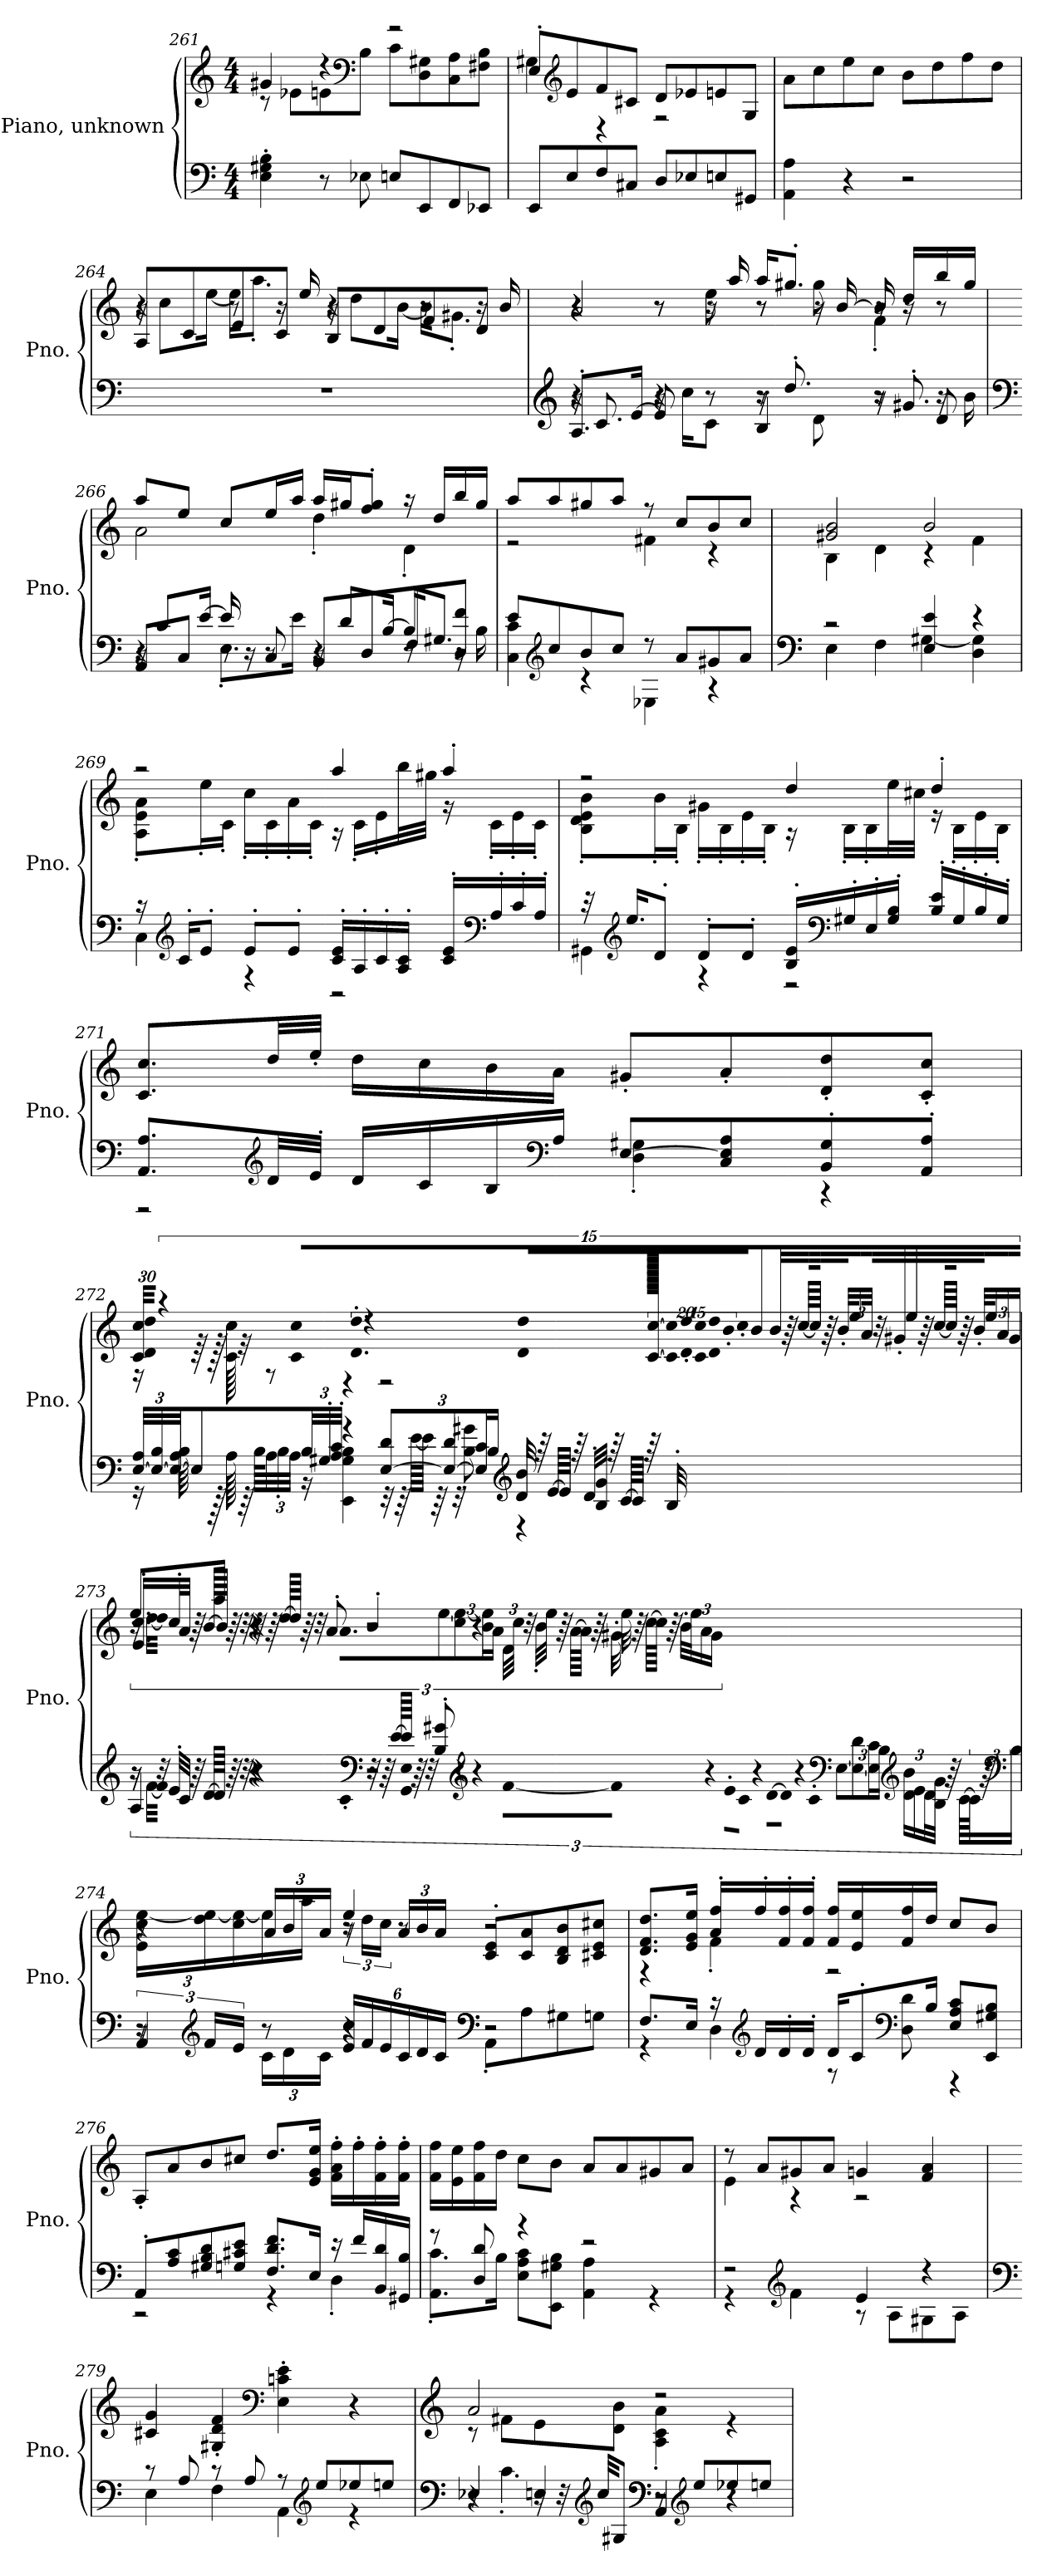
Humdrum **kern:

**kern	**kern
*part1	*part1
*staff2	*staff1
*I"Piano, unknown	*
*I'Pno.	*
*clefF4	*clefG2
*k[]	*k[]
*M4/4	*M4/4
=261	=261
*	*^
4E\' 4G#X\' 4B\'	4g#X/	8r
.	.	8e-X\L
8r	4r	8en\
*	*clefF4	*
8E-X\	.	8B\J
8En/L	2r	8c\L
8EE/	.	8D\ 8G#X\
8FF/	.	8C\ 8A\
8EE-X/J	.	8F#X\ 8B\J
!!LO:LB:g=z	!!
=262	=262	=262
8EE/L	8E'/L	4G#X\
*	*clefG2	*
8E/	8e/	.
8F/	8f/	4r
8C#X/J	8c#X/J	.
8D/L	8d/L	2r
8E-X/	8e-X/	.
8En/	8en/	.
8GG#X/J	8G#/J	.
*	*v	*v
=263	=263
4AA\ 4A\	8a\L
.	8cc\
4r	8ee\
.	8cc\J
2r	8b\L
.	8dd\
.	8ff\
.	8dd\J
=264	=264
*	*^
*	*	*^
1r	4r	16r	8A/L
.	.	8cc\L	.
.	.	.	8c/
.	.	[16ee\Jk	.
.	8r	16ee\KL]	8e/
.	.	8.aa'\J	.
.	16r	.	8c/J
.	16ee/	.	.
.	4r	16r	8B/L
.	.	8dd\L	.
.	.	.	8d/
.	.	[16b\Jk	.
.	8r	16b\KL]	8f/
.	.	8.g#X'\J	.
.	16r	.	8d/J
.	16b/	.	.
!!LO:LB:g=z	!!	!!
=265	=265	=265	=265
*clefG2	*	*	*
*^	*	*	*
*	*^	*	*	*
16r	4r	8.A'/L	4r	4r	2a/
8.c/	.	.	.	.	.
.	.	[16e/Jk	.	.	.
4r	16r	8e/]	8r	8r	.
.	16cc\KL	.	.	.	.
.	8c\J	8r	16r	8ee\	.
.	.	.	16aa/	.	.
16r	8r	4B'/	16aa/KL	8r	8r
8.dd'/	.	.	8.gg#X'/J	.	.
.	8d\	.	.	8gg#\	16r
.	.	.	.	.	[16b/
16r	8r	8r	16r	4f'\	16b/]
8.g#X'/	.	.	16dd/LL	.	16r
.	16r	8d/	16bb/	.	8r
.	16b\	.	16gg#/JJ	.	.
*	*	*	*v	*v	*v
=266	=266	=266	=266
*clefF4	*	*	*
*	*	*	*^
16r	4r	8AA/L	8aa/L	2a\
8c/L	.	.	.	.
.	.	8C/J	8ee/J	.
[16e/Jk	.	.	.	.
16e/]	8.E'\L	8r	8cc/L	.
16r	.	.	.	.
8r	.	8C/	16ee/L	.
.	16e\Jk	.	16aa/JJ	.
16r	4r	8BB/L	16aa/LL	4dd'\
8d/L	.	.	16gg#X/J	.
.	.	8D/	8ff/' 8gg#/'J	.
[16B/Jk	.	.	.	.
16B/KL]	8r	8F/	16r	4d'\
8.G#X'/J	.	.	16dd/LL	.
.	16r	8D/ 8f/J	16bb/	.
.	16B\	.	16gg#/JJ	.
*	*v	*v	*	*
!!LO:LB:g=z	!!
=267	=267	=267	=267
8e/L	4C\ 4c\	8aa/L	2r
*clefG2	*	*	*
8cc/	.	8aa/	.
8b/	4r	8gg#X/	.
8cc/J	.	8aa/J	.
8r	4E-X\	8r	4f#X\
8a/L	.	8cc/L	.
8g#X/	4r	8b/	4r
8a/J	.	8cc/J	.
=268	=268	=268	=268
*clefF4	*	*	*
2r	4E\	2g#X/ 2b/	4B\
.	4F\	.	4d\
4E/ 4e/	[4G#X\	2b/	4r
4r	4D\ 4G#\]	.	4f\
=269	=269	=269	=269
16r	4C\	2r	8A\' 8e\' 8a\'L
*clefG2	*	*	*
16c'/KL	.	.	.
8e'/J	.	.	16ee'\L
.	.	.	16c'\JJ
8e'/L	4r	.	16cc'\LL
.	.	.	16c'\
8e'/J	.	.	16a'\
.	.	.	16c'\JJ
16c/' 16e/'LL	2r	4aa/	16r
16A'/	.	.	16c'\LL
16c'/	.	.	16e'\
16A/' 16c/'JJ	.	.	32bb\L
.	.	.	32gg#X\JJJ
16c/' 16e/'LL	.	4aa'/	16r
*clefF4	*	*	*
16A'/	.	.	16c'\LL
16c'/	.	.	16e'\
16A'/JJ	.	.	16c'\JJ
!!LO:LB:g=z	!!
=270	=270	=270	=270
32r	4GG#X\	2r	8B\' 8d\' 8e\' 8b\'L
*clefG2	*	*	*
16.ee/KL	.	.	.
8d'/J	.	.	16b'\L
.	.	.	16B'\JJ
8d'/L	4r	.	16g#X'\LL
.	.	.	16B'\
8d'/J	.	.	16e'\
.	.	.	16B'\JJ
16B/' 16e/'LL	2r	4dd/	16r
*clefF4	*	*	*
16G#X'/	.	.	16B'\LL
16E'/	.	.	16B'\
16G#/' 16B/'JJ	.	.	32ee\L
.	.	.	32cc#X\JJJ
16B/' 16e/'LL	.	4dd'/	16r
16G#'/	.	.	16B'\LL
16B'/	.	.	16e'\
16G#'/JJ	.	.	16B'\JJ
*	*	*v	*v
=271	=271	=271
8.AA/ 8.A/L	2r	8.c/ 8.cc/L
*clefG2	*	*
32d/LL	.	32dd/LL
32e'/JJJ	.	32ee'/JJJ
16d/LL	.	16dd\LL
16c/	.	16cc\
16B/	.	16b\
*clefF4	*	*
16A/JJ	.	16a\JJ
[8E/L	4D\' 4G#X\'	8g#X'/L
8C/ 8E/] 8A/	.	8a'/
8BB/' 8G#/'	4r	8d/' 8dd/'
8AA/' 8A/'J	.	8c/' 8cc/'J
!!LO:PB:g=z
=272	=272	=272
*Xbrackettup	*	*
!	!	!LO:N:vis=64
*	*	*^
[48E/ 48A/LLL	16r	960%17c/ 960%17cc/LLLL	16r
!	!	!LO:N:vis=64	!
.	.	960%17d/ 960%17dd/JJJJ	.
48E/_ 48B/	.	.	.
.	.	1920ryy	.
!	!	!LO:N:vis=128	!
.	.	1920%17r	.
48E/_ 48A/JJ	.	.	.
!	!	!LO:N:vis=64	!
.	.	960%17c/ 960%17cc/LLLL	.
!	!	!LO:N:vis=64.	!
8E/]	64B\	640%17d/' 640%17dd/'JJJJ	64r
.	128r	.	128r
.	128A\	.	128c\ 128cc\
!	!	!LO:N:vis=64	!
.	.	960%17r	.
.	64r	.	32r
.	.	1920ryy	.
!	!	!LO:N:vis=64	!
.	.	960%17d/ 960%17dd/KLLL	.
.	64B\KLLL	.	.
.	48A\	[960c/ [960cc/	8r
.	.	960%19c/] 960%19cc/]	.
.	48B'\	48d/' 48dd/'	.
.	48A\JJJ	48c/ 48cc/	.
*	*	*Xbrackettup	*
48B/LL	16r	48d/ 48dd/	.
48G#X'/	.	48b'/	.
48A/' 48c/'JJJ	.	48cc'/JJJ	.
4r	4EE\ 4G#\ 4B\	4b/	4r
[12E/ 12d/L	32r	32b/	2r
.	64r	64r	.
.	[64e\LLLL	[64cc/LLLL	.
.	64e\JJJJ]	64cc/JJJJ]	.
.	64r	64r	.
12E/_ 12d/	.	.	.
.	32r	32b'/KLL	.
.	8B\' 8g#X\'	24ee/	.
24E/] 24c/L	.	48a/JJk	.
.	.	32r	.
24B/JJ	.	.	.
.	.	32g#X'/	.
*clefG2	*	*	*
32d/ 32b/	4r	32ee/	.
64r	.	64r	.
[64e/LLLL	.	[64cc/LLLL	.
64e/JJJJ]	.	64cc/JJJJ]	.
64r	.	64r	.
32d'/LLL	.	32b'/KLL	.
32B/ 32g#/JJJ	.	24ee/	.
64r	.	.	.
.	.	24a/	.
[64c/LLLL	.	.	.
64c/JJJJ]	.	.	.
64r	.	.	.
.	.	24g#/JJ	.
32B'/	.	.	.
!!LO:LB:g=z
=273	=273	=273	=273
*	*brackettup	*	*brackettup
*	*^	*	*^
16r	24r	4A/	8.ee/L	24r	16.e/' 16.cc/'LL
.	[48f\KKL	.	.	[48dd\KKL	.
32r	8f\J]	.	.	8dd\J]	.
32e'/LLL	.	.	.	.	32cc'/L
32c/JJJ	.	.	.	.	32a/JJJ
64r	.	.	.	.	64r
[64d/LLLL	.	.	.	.	[64b/LLLL
64d/JJJJ]	32r	.	16aa/Jk	64r	64b/JJJJ]
64r	.	.	.	32.a\KKL	64r
32r	32c'\	.	.	.	32r
*	*	*	*	*Xbrackettup	*
4r	32e\ 32cc\	4r	4r	[12ee\	32r
.	64r	.	.	.	64r
.	[64f\LLLL	.	.	.	[64dd/LLLL
.	64f\JJJJ]	.	.	.	64dd/JJJJ]
.	64r	.	.	.	64r
.	.	.	.	12cc\ 12ee\_	.
.	32e'\LLL	.	.	.	32r
.	32c\JJJ	.	.	.	8a'/
.	64r	.	.	.	.
.	.	.	.	24b\ 24ee\]L	.
.	[64d\LLLL	.	.	.	.
.	64d\JJJJ]	.	.	.	.
.	64r	.	.	.	.
.	.	.	.	24a\JJ	.
.	32c'\	.	.	.	.
*clefF4	*	*	*	*	*
*	*Xbrackettup	*	*	*	*
32r	[12E\L	2r	2r	24d\LL	4b'/
64r	.	.	.	.	.
.	.	.	.	48cc\JJk	.
[64e/LLLL	.	.	.	.	.
64e/JJJJ]	.	.	.	32r	.
64r	.	.	.	.	.
.	12E\_ 12d\	.	.	.	.
32r	.	.	.	32b'\LLL	.
8B/' 8g#X/'	.	.	.	32ee\JJJ	.
.	.	.	.	64r	.
.	24E\] 24c\L	.	.	.	.
.	.	.	.	[64a\LLLL	.
.	.	.	.	64a\JJJJ]	.
.	.	.	.	64r	.
.	24B\JJ	.	.	.	.
.	.	.	.	32g#X'\	.
*clefG2	*	*	*	*	*
4r	24d\ 24b\LL	.	.	32ee\	4r
.	.	.	.	64r	.
.	24e\	.	.	.	.
.	.	.	.	[64cc\LLLL	.
.	.	.	.	64cc\JJJJ]	.
.	.	.	.	64r	.
.	24d\	.	.	.	.
.	.	.	.	32b'\KLL	.
.	32B\ 32g#\JJk	.	.	24ee\	.
.	64r	.	.	.	.
.	.	.	.	24a\	.
.	[64c\LLLL	.	.	.	.
*	*brackettup	*	*	*	*
.	96c\JJJJ]	.	.	.	.
.	96r	.	.	.	.
*clefF4	*	*	*	*	*
.	24B\	.	.	24g#\JJ	.
!!LO:LB:g=z	!!	!!
=274	=274	=274	=274	=274	=274
24r	8r	4AA/	4r	24e\ 24cc\ [24ee\LL	8r
*clefG2	*	*	*	*	*
24f/LL	.	.	.	24dd\ 24ee\_	.
24e/JJ	.	.	.	24cc\ 24ee\_	.
*	*Xbrackettup	*	*	*	*
8r	24c\LL	.	.	16ee\]	24a/LL
.	24d\	.	.	.	24b/
.	.	.	.	16aa\JJ	.
.	24c\JJ	.	.	.	24a/JJ
*	*	*	*	*brackettup	*
24e/ 24cc/LL	4r	4r	4ee/	24r	8r
24f/	.	.	.	24dd\LL	.
24e/	.	.	.	24cc\JJ	.
*	*	*	*	*	*Xbrackettup
24c/	.	.	.	8r	24a/LL
24d/	.	.	.	.	24b/
24c/JJ	.	.	.	.	24a/JJ
*clefF4	*	*	*	*	*
2r	8AA'\L	2r	2r	2r	8c/' 8e/'L
.	8A\	.	.	.	8c/ 8a/
.	8G#X\	.	.	.	8B/ 8d/ 8b/
.	8Gn\J	.	.	.	8c#X/ 8e/ 8cc#X/J
*	*v	*v	*	*	*
*	*	*	*v	*v
=275	=275	=275	=275
8.F/L	4r	8.d/ 8.f/ 8.dd/L	4r
16E/Jk	.	16e/ 16g/ 16ee/Jk	.
16r	4D\	16a/' 16ff/'LL	4f'\
*clefG2	*	*	*
16d/LL	.	16ff'/	.
16d'/	.	16f/' 16ff/'	.
16d'/JJ	.	16f/' 16ff/'JJ	.
16d/KL	8r	16f/ 16ff/LL	2r
8c'/	.	16e/ 16ee/	.
*clefF4	*	*	*
.	8D\ 8d\	16f/ 16ff/	.
16B/Jk	.	16dd/JJ	.
8E/ 8A/ 8c/L	4r	8cc/L	.
8EE/ 8G#X/ 8B/J	.	8b/J	.
*	*	*v	*v
!!LO:LB:g=z
=276	=276	=276
8AA'/L	2r	8A'/L
8A/ 8c/	.	8a/
8G#X/ 8B/ 8d/	.	8b/
8Gn/ 8c#X/ 8e/J	.	8cc#X/J
8.F/ 8.d/ 8.f/L	4r	8.dd/L
16E/Jk	.	16e/ 16g/ 16ee/Jk
16r	4D'\	16f\' 16a\' 16ff\'LL
16f/LL	.	16ff'\
16BB/ 16d/	.	16f\' 16ff\'
16GG#X/ 16B/JJ	.	16f\' 16ff\'JJ
=277	=277	=277
8r	8.AA\' 8.c\'L	16f\ 16ff\LL
.	.	16e\ 16ee\
8D/ 8d/	.	16f\ 16ff\
.	16B\Jk	16dd\JJ
4r	8E\ 8A\ 8c\L	8cc\L
.	8EE\ 8G#X\ 8B\J	8b\J
2r	4AA\ 4A\	8a/L
.	.	8a/
.	4r	8g#X/
.	.	8a/J
=278	=278	=278
*	*	*^
2r	4r	8r	4e\
.	.	8a/L	.
*clefG2	*	*	*
.	4f\	8g#X/	4r
.	.	8a/J	.
4e/	8r	4gn/	2r
.	8A\L	.	.
4r	8G#X\	4f/ 4a/	.
.	8A\J	.	.
*	*	*v	*v
!!LO:LB:g=z
=279	=279	=279
*clefF4	*	*
8r	4E\	4c#X/ 4g/
8A/	.	.
8r	4F\	4G#X/' 4d/' 4f/'
8A/	.	.
*	*	*clefF4
8r	4AA\	4E\' 4cn\' 4e\'
*clefG2	*	*
8ee/L	.	.
8ee-X/	4r	4r
8een/J	.	.
*v	*v	*
=280	=280
*clefF4	*clefG2
*^	*^
*	*^	*	*
4r	8r	4E-X/	2a/	8r
.	4.c'\	.	.	8f#X\L
16r	.	4En/	.	8e\
32r	.	.	.	.
*clefG2	*	*	*	*
32cc/KKL	.	.	.	.
8G#X/J	.	.	.	8d\ 8b\J
*clefF4	*	*	*	*
8r	2r	4AA/	2r	4A\' 4c\' 4a\'
*clefG2	*	*	*	*
8ee/L	.	.	.	.
8ee-X/	.	4r	.	4r
8een/J	.	.	.	.
*v	*v	*v	*	*
*	*v	*v
=	=
*-	*-
